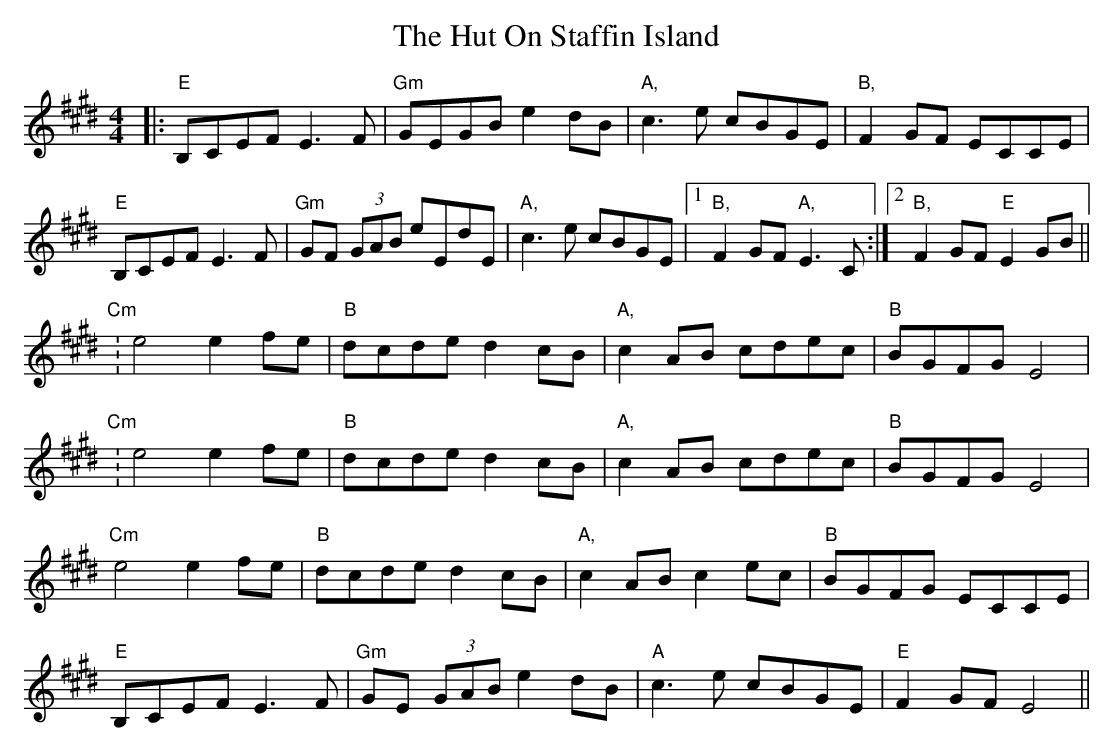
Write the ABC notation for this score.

X:1
T: The Hut On Staffin Island
M: 4/4
L: 1/8
K: Emaj
|:"E"B,CEF E3F|"Gm"GEGB e2 dB|"A,"c3e cBGE|"B,"F2 GF ECCE|
"E"B,CEF E3F|"Gm"GF (3GAB eEdE|"A,"c3e cBGE|1 "B,"F2 GF "A,"E3C:|2 "B,"F2 GF "E"E2 GB||
"Cm":e4 e2 fe|"B"dcde d2 cB|"A,"c2 AB cdec|"B"BGFG E4|
"Cm":e4 e2 fe|"B"dcde d2 cB|"A,"c2 AB cdec|"B"BGFG E4|
"Cm"e4 e2 fe|"B"dcde d2 cB|"A,"c2 AB c2 ec|"B"BGFG ECCE|
"E"B,CEF E3F|"Gm"GE (3GAB e2 dB|"A"c3e cBGE|"E"F2 GF E4||
